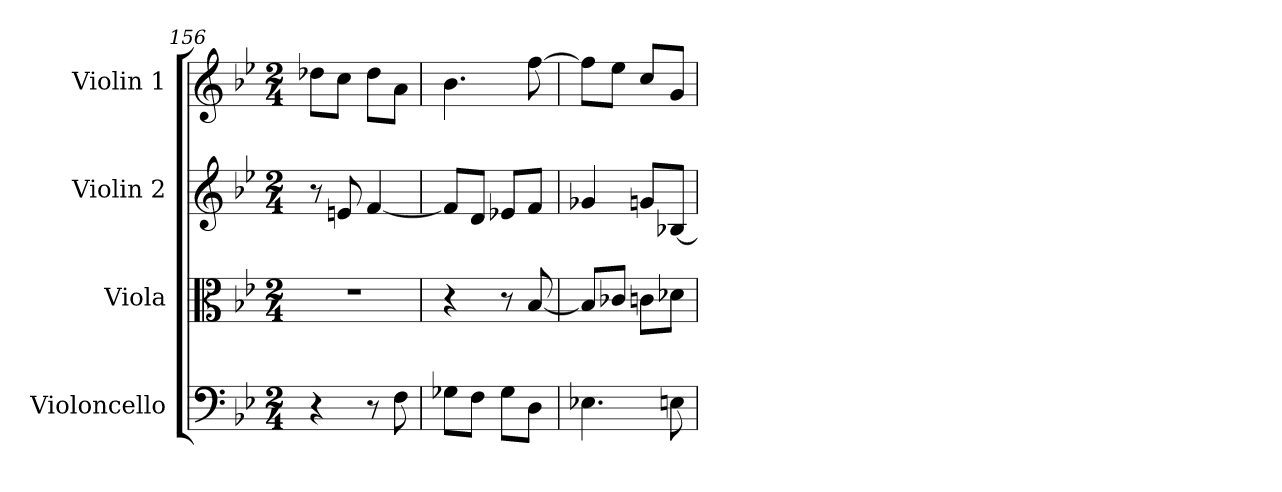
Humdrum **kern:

**kern	**kern	**kern	**kern
*part4	*part3	*part2	*part1
*staff4	*staff3	*staff2	*staff1
*I"Violoncello	*I"Viola	*I"Violin 2	*I"Violin 1
*I'Vc	*I'Vla	*I'Vln	*I'Vln
*clefF4	*clefC3	*clefG2	*clefG2
*k[b-e-]	*k[b-e-]	*k[b-e-]	*k[b-e-]
*M2/4	*M2/4	*M2/4	*M2/4
=156	=156	=156	=156
4r	2r	8r	8dd-X\L
.	.	8en/	8cc\J
8r	.	[4f/	8dd-\L
8F\	.	.	8a\J
=157	=157	=157	=157
8G-X\L	4r	8f/L]	4.b-\
8F\J	.	8d/J	.
8G-\L	8r	8e-X/L	.
8D\J	[8B-/	8f/J	[8ff\
=158	=158	=158	=158
4.E-X\	8B-/L]	4g-X/	8ff\L]
.	8c-X/J	.	8ee-\J
.	8cn\L	8gn/L	8cc/L
8En\	8d-X\J	[8B-X/J	8g/J
=	=	=	=
*-	*-	*-	*-
